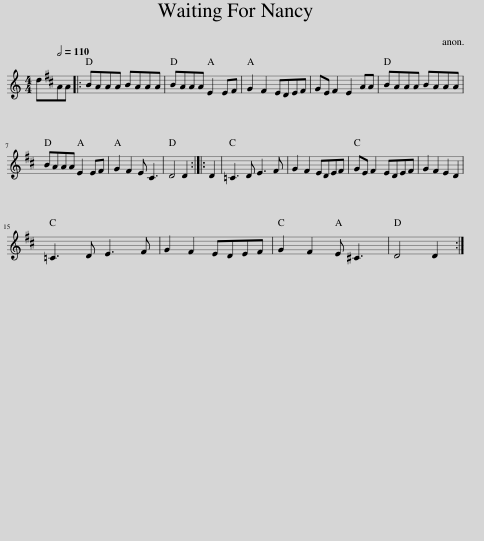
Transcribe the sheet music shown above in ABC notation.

X:1
L:1/8
M:4/4
I:linebreak $
K:C
V:1 treble
V:1
 d[Q:1/2=110]AA |: BAAA BAAA | BAAA E2 E^F | G2 ^F2 EDEF | GE ^F2 E2 AA | %5
 BAAA BAAA |$ BAAA E2 E^F | G2 ^F2 E ^C3 | D4 D2 :: D2 | %10
 =C3 D E3 ^F | G2 ^F2 EDEF | GE ^F2 EDEF | G2 ^F2 E2 D2 |$ =C3 D E3 ^F | %15
 G2 ^F2 EDEF | G2 ^F2 E ^C3 | D4 D2 :| %18
